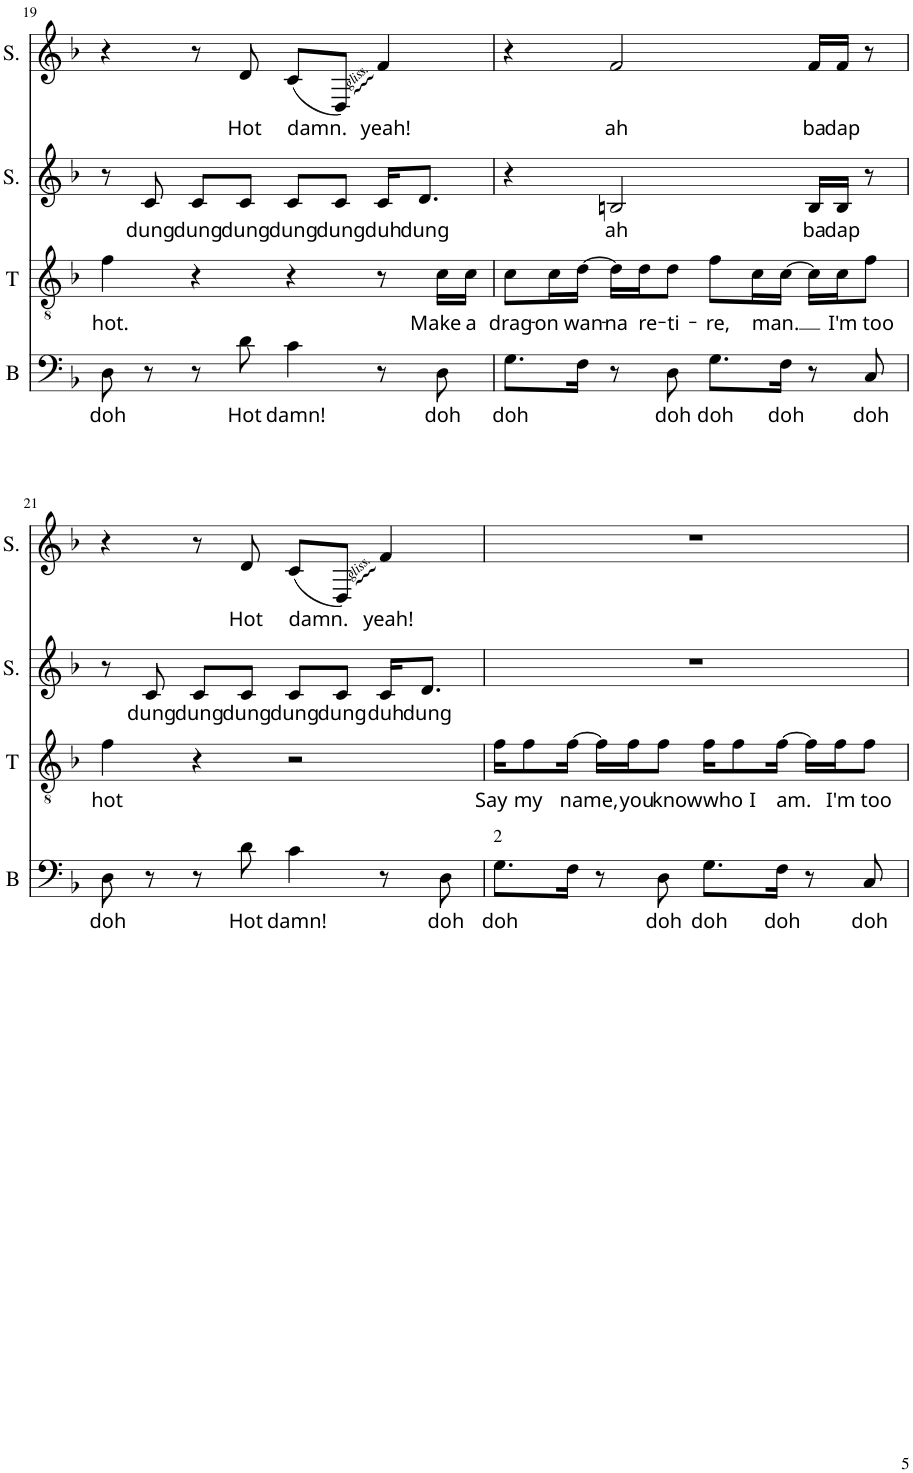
**kern	**kern	**kern	**text	**kern	**text	**kern	**text	**kern	**text
*part5	*part5	*part4	*part4	*part3	*part3	*part2	*part2	*part1	*part1
*staff6	*staff5	*staff4	*staff4	*staff3	*staff3	*staff2	*staff2	*staff1	*staff1
*I"Piano	*	*I"Bass	*	*I"Tenor	*	*I"Alto	*	*I"Soprano	*
*I'Pno	*	*I'B	*	*I'T	*	*I'A	*	*I'S	*
!!LO:PB:g=z
*clefF4	*clefG2	*clefF4	*	*clefGv2	*	*clefG2	*	*clefG2	*
*k[b-]	*k[b-]	*k[b-]	*	*k[b-]	*	*k[b-]	*	*k[b-]	*
*M4/4	*M4/4	*M4/4	*	*M4/4	*	*M4/4	*	*M4/4	*
=19	=19	=19	=19	=19	=19	=19	=19	=19	=19
!	!	!	!LO:LY:b	!	!LO:LY:b	!	!	!	!
8D	8f/L	8D\	doh	4f\	hot.	8r	.	4r	.
!	!	!	!	!	!	!	!LO:LY:b	!	!
8r	8c/J	8r	.	.	.	8c/	dung	.	.
!	!	!	!	!	!	!	!LO:LY:b	!	!
8r	8c/L	8r	.	4r	.	8c/L	dung	8r	.
!	!	!	!LO:LY:b	!	!	!	!LO:LY:b	!	!LO:LY:b
8D	8c/ 8d/J	8d\	Hot	.	.	8c/J	dung	8d/	Hot
!	!	!	!LO:LY:b	!	!	!	!LO:LY:b	!	!LO:LY:b
4C	8c/L	4c\	damn!	4r	.	8c/L	dung	(<8c/L	damn.
!	!	!	!	!	!	!	!LO:LY:b	!	!
.	8c/ 8d/J	.	.	.	.	8c/J	dung	8D/J)	.
!	!	!	!	!	!	!	!LO:LY:b	!	!LO:LY:b
8r	16c/ 16f/LL	8r	.	8r	.	16c/KL	duh	4f/	yeah!
!	!	!	!	!	!	!	!LO:LY:b	!	!
.	16d/J	.	.	.	.	8.d/J	dung	.	.
!	!	!	!LO:LY:b	!	!LO:LY:b	!	!	!	!
8D	16c/L	8D\	doh	16c\LL	Make	.	.	.	.
!	!	!	!	!	!LO:LY:b	!	!	!	!
.	16c/JJ	.	.	16c\JJ	a	.	.	.	.
=20	=20	=20	=20	=20	=20	=20	=20	=20	=20
!	!	!	!LO:LY:b	!	!LO:LY:b	!	!	!	!
8.G\L	8c/L	8.G\L	doh	8c\L	drag-	4r	.	4r	.
!	!	!	!	!	!LO:LY:b	!	!	!	!
.	16c/L	.	.	16c\L	-on	.	.	.	.
!	!	!	!	!	!LO:LY:b	!	!	!	!
16F\Jk	16d/JJ	16F\Jk	.	[>16d\JJ	wan-	.	.	.	.
!	!	!	!	!	!LO:LY:b	!	!LO:LY:b	!	!LO:LY:b
8r	16Bn/ 16d/ 16f/LL	8r	.	16d\LL]	-na	2Bn/	ah	2f/	ah
!	!	!	!	!	!LO:LY:b	!	!	!	!
.	16d/J	.	.	16d\J	re-	.	.	.	.
!	!	!	!LO:LY:b	!	!LO:LY:b	!	!	!	!
8D	8d/J	8D\	doh	8d\J	-ti-	.	.	.	.
!	!	!	!LO:LY:b	!	!LO:LY:b	!	!	!	!
8.G\L	8B/ 8f/L	8.G\L	doh	8f\L	-re,	.	.	.	.
!	!	!	!	!	!LO:LY:b	!	!	!	!
.	16c/L	.	.	16c\L	man.	.	.	.	.
!	!	!	!LO:LY:b	!	!	!	!	!	!
16F\Jk	16c/JJ	16F\Jk	doh	[>16c\JJ	.	.	.	.	.
!	!	!	!	!	!	!	!LO:LY:b	!	!LO:LY:b
8r	16B/ 16c/ 16f/LL	8r	.	16c\LL]	.	16B/LL	ba	16f/LL	ba
!	!	!	!	!	!LO:LY:b	!	!LO:LY:b	!	!LO:LY:b
.	16B/ 16c/ 16f/J	.	.	16c\J	I'm	16B/JJ	dap	16f/JJ	dap
!	!	!	!LO:LY:b	!	!LO:LY:b	!	!	!	!
8C	8f/J	8C/	doh	8f\J	too	8r	.	8r	.
!!LO:LB:g=z
=21	=21	=21	=21	=21	=21	=21	=21	=21	=21
!	!	!	!LO:LY:b	!	!LO:LY:b	!	!	!	!
8D	8f/L	8D\	doh	4f\	hot	8r	.	4r	.
!	!	!	!	!	!	!	!LO:LY:b	!	!
8r	8c/J	8r	.	.	.	8c/	dung	.	.
!	!	!	!	!	!	!	!LO:LY:b	!	!
8r	8c/L	8r	.	4r	.	8c/L	dung	8r	.
!	!	!	!LO:LY:b	!	!	!	!LO:LY:b	!	!LO:LY:b
8D	8c/ 8d/J	8d\	Hot	.	.	8c/J	dung	8d/	Hot
!	!	!	!LO:LY:b	!	!	!	!LO:LY:b	!	!LO:LY:b
4C	8c/L	4c\	damn!	2r	.	8c/L	dung	(<8c/L	damn.
!	!	!	!	!	!	!	!LO:LY:b	!	!
.	8B-/ 8c/J	.	.	.	.	8c/J	dung	8D/J)	.
!	!	!	!	!	!	!	!LO:LY:b	!	!LO:LY:b
8r	16c/ 16f/KL	8r	.	.	.	16c/KL	duh	4f/	yeah!
!	!	!	!	!	!	!	!LO:LY:b	!	!
.	8.d/J	.	.	.	.	8.d/J	dung	.	.
!	!	!	!LO:LY:b	!	!	!	!	!	!
8D	.	8D\	doh	.	.	.	.	.	.
=22	=22	=22	=22	=22	=22	=22	=22	=22	=22
!	!	!LO:TX:a:t=2	!	!	!	!	!	!	!
!	!	!	!LO:LY:b	!	!LO:LY:b	!	!	!	!
8.G\L	16f/KL	8.G\L	doh	16f\KL	Say	1r	.	1r	.
!	!	!	!	!	!LO:LY:b	!	!	!	!
.	8f/	.	.	8f\	my	.	.	.	.
!	!	!	!	!	!LO:LY:b	!	!	!	!
16F\Jk	[>16f/Jk	16F\Jk	.	[>16f\Jk	name,	.	.	.	.
8r	16f/LL]	8r	.	16f\LL]	.	.	.	.	.
!	!	!	!	!	!LO:LY:b	!	!	!	!
.	16f/J	.	.	16f\J	you	.	.	.	.
!	!	!	!LO:LY:b	!	!LO:LY:b	!	!	!	!
8D	8f/J	8D\	doh	8f\J	know	.	.	.	.
!	!	!	!LO:LY:b	!	!LO:LY:b	!	!	!	!
8.G\L	16f/KL	8.G\L	doh	16f\KL	who	.	.	.	.
!	!	!	!	!	!LO:LY:b	!	!	!	!
.	8f/	.	.	8f\	I	.	.	.	.
!	!	!	!LO:LY:b	!	!LO:LY:b	!	!	!	!
16F\Jk	[>16f/Jk	16F\Jk	doh	[>16f\Jk	am.	.	.	.	.
8r	16f/LL]	8r	.	16f\LL]	.	.	.	.	.
!	!	!	!	!	!LO:LY:b	!	!	!	!
.	16f/J	.	.	16f\J	I'm	.	.	.	.
!	!	!	!LO:LY:b	!	!LO:LY:b	!	!	!	!
8C	8f/J	8C/	doh	8f\J	too	.	.	.	.
=	=	=	=	=	=	=	=	=	=
*-	*-	*-	*-	*-	*-	*-	*-	*-	*-
